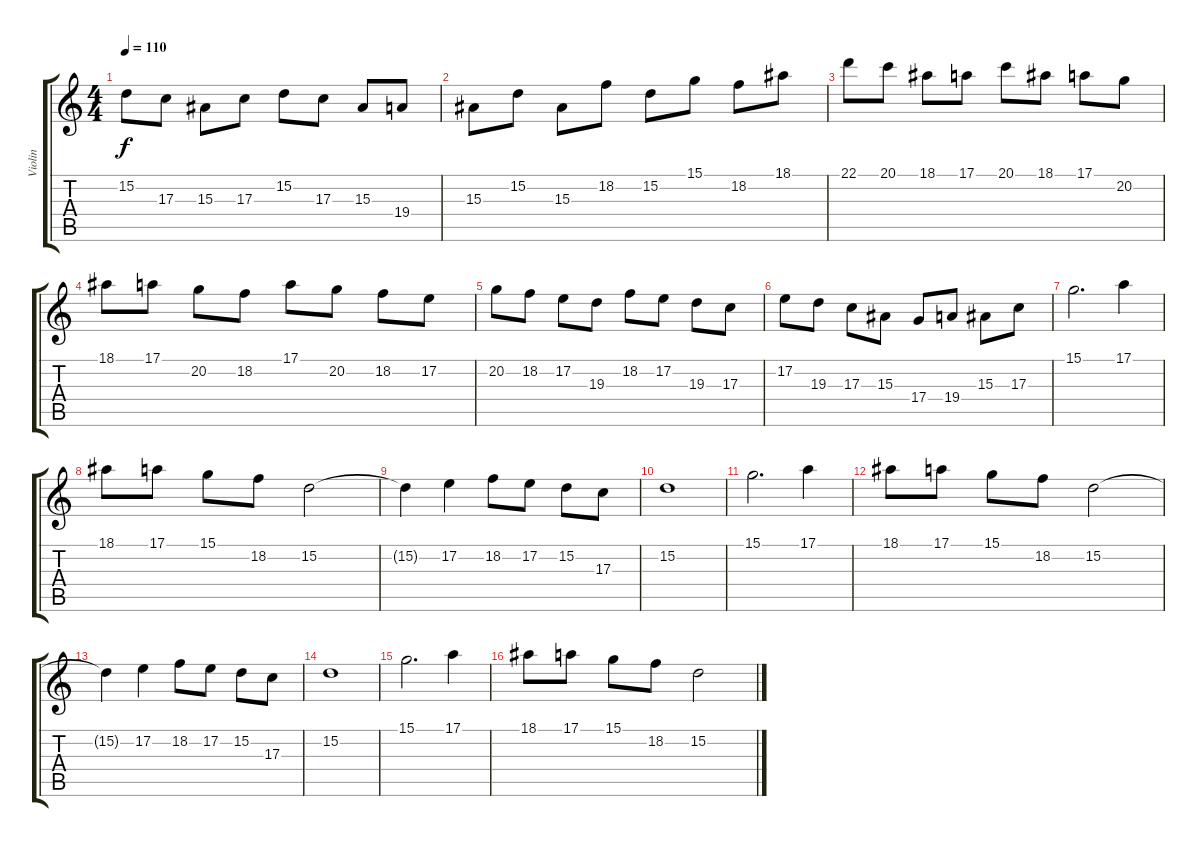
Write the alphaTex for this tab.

\track ("Violin" "Violin") {instrument stringensemble1}
\staff {score tabs}
\tuning (E4 B3 G3 D3 A2 E2) {hide}
\ts (4 4)
\tempo 110
\clef g2
\ks c
15.2.8{dy f} 17.3.8 15.3.8 17.3.8 15.2.8 17.3.8 15.3.8 19.4.8 |
15.3.8 15.2.8 15.3.8 18.2.8 15.2.8 15.1.8 18.2.8 18.1.8 |
22.1.8{volume 4} 20.1.8 18.1.8 17.1.8 20.1.8 18.1.8 17.1.8 20.2.8 |
18.1.8 17.1.8 20.2.8 18.2.8 17.1.8 20.2.8 18.2.8 17.2.8 |
20.2.8 18.2.8 17.2.8 19.3.8 18.2.8 17.2.8 19.3.8 17.3.8 |
17.2.8 19.3.8 17.3.8 15.3.8 17.4.8 19.4.8 15.3.8 17.3.8 |
15.1.2{d volume 3} 17.1.4 |
18.1.8 17.1.8 15.1.8 18.2.8 15.2.2 |
15.2{t}.4 17.2.4 18.2.8 17.2.8 15.2.8 17.3.8 |
15.2.1 |
15.1.2{d} 17.1.4 |
18.1.8 17.1.8 15.1.8 18.2.8 15.2.2 |
15.2{t}.4 17.2.4 18.2.8 17.2.8 15.2.8 17.3.8 |
15.2.1 |
15.1.2{d} 17.1.4 |
18.1.8 17.1.8 15.1.8 18.2.8 15.2.2
